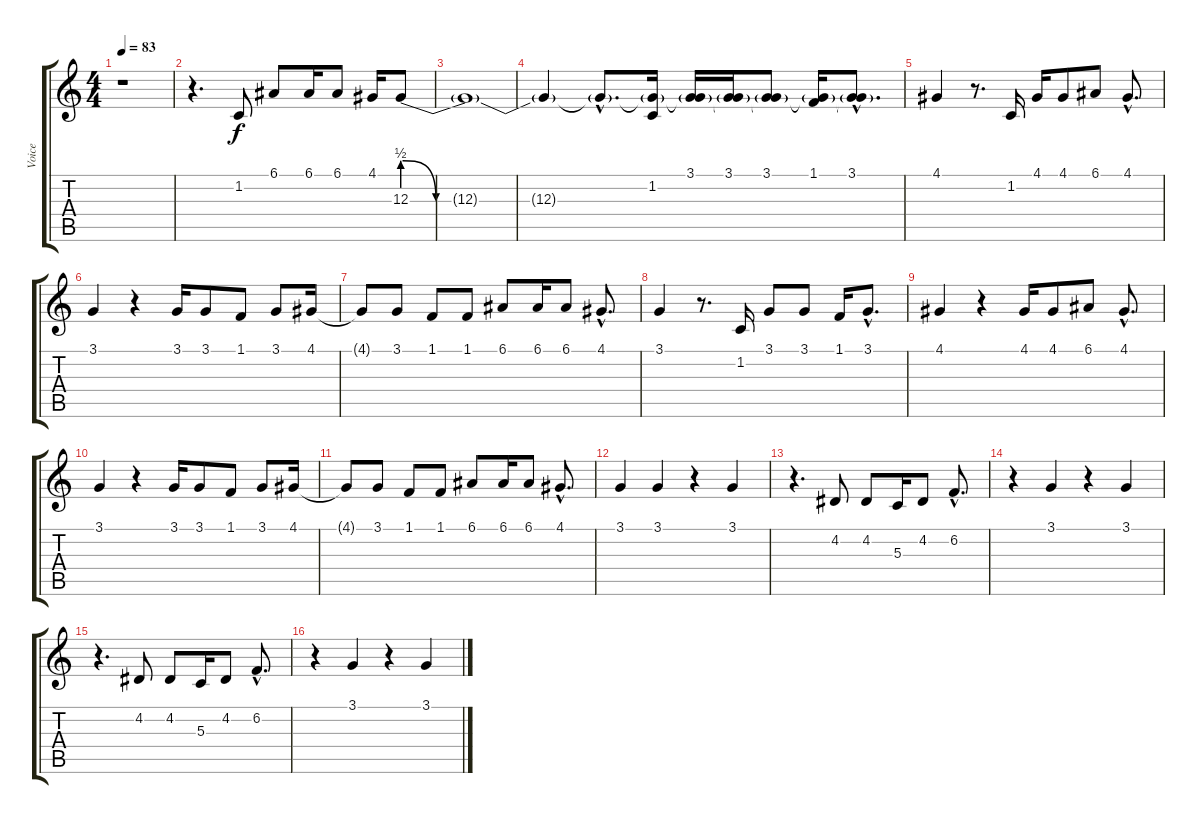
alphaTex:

\track ("Voice" "Voice") {instrument lead2sawtooth}
\staff {score tabs}
\tuning (E4 B3 G3 D3 A2 E2) {hide}
\ts (4 4)
\tempo 83
\clef g2
\ks c
r.1{dy f} |
r.4{d volume 16} 1.2.8 6.1.8 6.1.16 6.1.8 4.1.16 12.3{be (custom 0 2 4 0 20 0 40 0 60 0)}.8 |
12.3{t}.1 |
12.3{t}.4 12.3{hac t}.8{d} (1.2 12.3{t}).16 (3.1 12.3{t}).16 (3.1 12.3{t}).16 (3.1 12.3{t}).8 (1.1 12.3{t}).16 (3.1{hac} 12.3{hac t}).8{d} |
4.1.4 r.8{d} 1.2.16 4.1.16 4.1.8 6.1.8 4.1{hac}.8{d} |
3.1.4 r.4 3.1.16 3.1.8 1.1.8 3.1.8 4.1.16 |
4.1{t}.8 3.1.8 1.1.8 1.1.8 6.1.8 6.1.16 6.1.8 4.1{hac}.8{d} |
3.1.4 r.8{d} 1.2.16 3.1.8 3.1.8 1.1.16 3.1{hac}.8{d} |
4.1.4 r.4 4.1.16 4.1.8 6.1.8 4.1{hac}.8{d} |
3.1.4 r.4 3.1.16 3.1.8 1.1.8 3.1.8 4.1.16 |
4.1{t}.8 3.1.8 1.1.8 1.1.8 6.1.8 6.1.16 6.1.8 4.1{hac}.8{d} |
3.1.4 3.1.4 r.4 3.1.4 |
r.4{d} 4.2.8 4.2.8 5.3.16 4.2.8 6.2{hac}.8{d} |
r.4 3.1.4 r.4 3.1.4 |
r.4{d} 4.2.8 4.2.8 5.3.16 4.2.8 6.2{hac}.8{d} |
r.4 3.1.4 r.4 3.1.4
